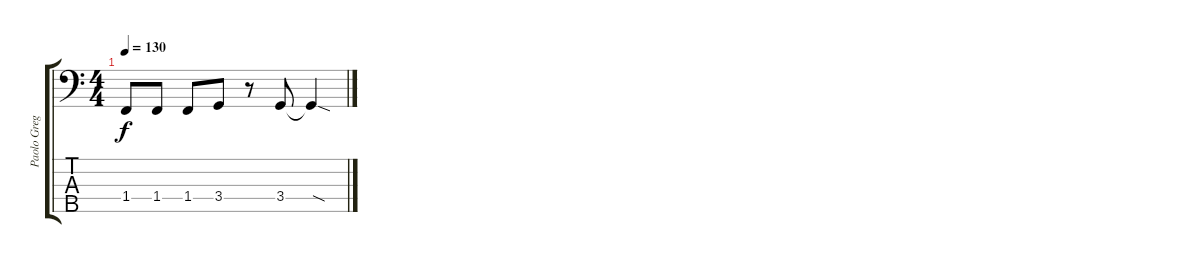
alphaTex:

\track ("Paolo Gregoletto" "Paolo Greg") {instrument electricbassfinger}
\staff {score tabs}
\tuning (G2 D2 A1 E1 B0) {hide}
\ts (4 4)
\tempo 130
\clef f4
\ks c
1.4.8{dy f} 1.4.8 1.4.8 3.4.8 r.8 3.4.8 3.4{sod t}.4
